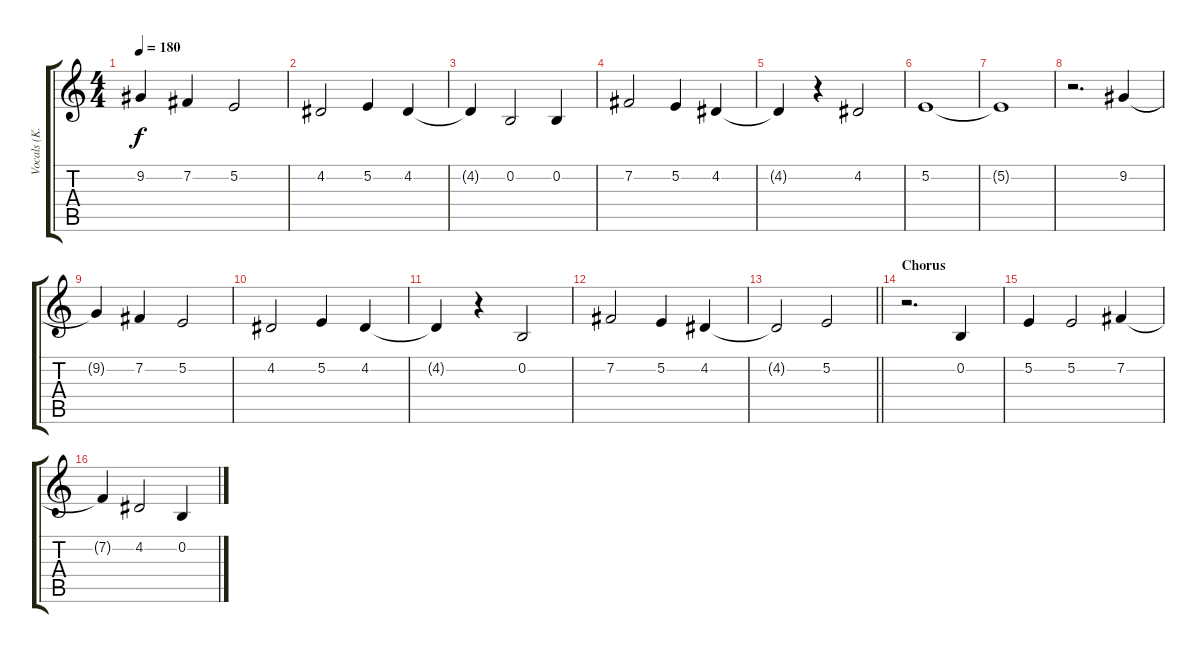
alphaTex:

\track ("Vocals (K.H. Lee)" "Vocals (K.") {instrument flute}
\staff {score tabs}
\tuning (E4 B3 G3 D3 A2 E2) {hide}
\ts (4 4)
\tempo 180
\clef g2
\ks c
9.2{t}.4{dy f} 7.2.4 5.2.2 |
4.2.2 5.2.4 4.2.4 |
4.2{t}.4 0.2.2 0.2.4 |
7.2.2 5.2.4 4.2.4 |
4.2{t}.4 r.4 4.2.2 |
5.2.1 |
5.2{t}.1 |
r.2{d} 9.2.4 |
9.2{t}.4 7.2.4 5.2.2 |
4.2.2 5.2.4 4.2.4 |
4.2{t}.4 r.4 0.2.2 |
7.2.2 5.2.4 4.2.4 |
\barLineRight lightlight
4.2{t}.2 5.2.2 |
\section ("" "Chorus")
r.2{d} 0.2.4 |
5.2.4 5.2.2 7.2.4 |
7.2{t}.4 4.2.2 0.2.4
